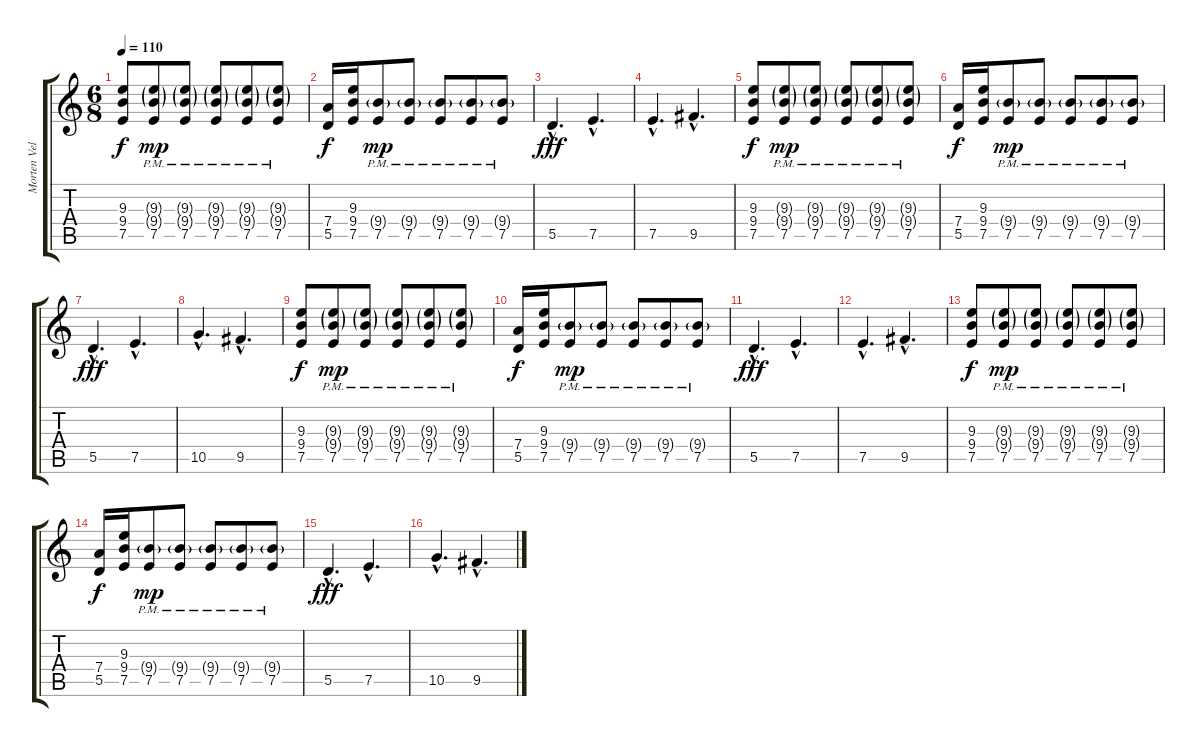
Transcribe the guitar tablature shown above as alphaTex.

\track ("Morten Veland(the god)" "Morten Vel") {instrument distortionguitar}
\staff {score tabs}
\tuning (E4 B3 G3 D3 A2 E2) {hide}
\ts (6 8)
\tempo 110
\clef g2
\ks c
(9.3 9.4 7.5).8{dy f instrument distortionguitar} (9.3{g pm} 9.4{g pm} 7.5{pm}).8{dy mp} (9.3{g pm} 9.4{g pm} 7.5{pm}).8 (9.3{g pm} 9.4{g pm} 7.5{pm}).8 (9.3{g pm} 9.4{g pm} 7.5{pm}).8 (9.3{g pm} 9.4{g pm} 7.5{pm}).8 |
(7.4 5.5).16{dy f} (9.3 9.4 7.5).16 (9.4{g pm} 7.5{pm}).8{dy mp} (9.4{g pm} 7.5{pm}).8 (9.4{g pm} 7.5{pm}).8 (9.4{g pm} 7.5{pm}).8 (9.4{g pm} 7.5{pm}).8 |
5.5{hac}.4{d dy fff} 7.5{hac}.4{d} |
7.5{hac}.4{d} 9.5{hac}.4{d} |
(9.3 9.4 7.5).8{dy f} (9.3{g pm} 9.4{g pm} 7.5{pm}).8{dy mp} (9.3{g pm} 9.4{g pm} 7.5{pm}).8 (9.3{g pm} 9.4{g pm} 7.5{pm}).8 (9.3{g pm} 9.4{g pm} 7.5{pm}).8 (9.3{g pm} 9.4{g pm} 7.5{pm}).8 |
(7.4 5.5).16{dy f} (9.3 9.4 7.5).16 (9.4{g pm} 7.5{pm}).8{dy mp} (9.4{g pm} 7.5{pm}).8 (9.4{g pm} 7.5{pm}).8 (9.4{g pm} 7.5{pm}).8 (9.4{g pm} 7.5{pm}).8 |
5.5{hac}.4{d dy fff} 7.5{hac}.4{d} |
10.5{hac}.4{d} 9.5{hac}.4{d} |
(9.3 9.4 7.5).8{dy f} (9.3{g pm} 9.4{g pm} 7.5{pm}).8{dy mp} (9.3{g pm} 9.4{g pm} 7.5{pm}).8 (9.3{g pm} 9.4{g pm} 7.5{pm}).8 (9.3{g pm} 9.4{g pm} 7.5{pm}).8 (9.3{g pm} 9.4{g pm} 7.5{pm}).8 |
(7.4 5.5).16{dy f} (9.3 9.4 7.5).16 (9.4{g pm} 7.5{pm}).8{dy mp} (9.4{g pm} 7.5{pm}).8 (9.4{g pm} 7.5{pm}).8 (9.4{g pm} 7.5{pm}).8 (9.4{g pm} 7.5{pm}).8 |
5.5{hac}.4{d dy fff} 7.5{hac}.4{d} |
7.5{hac}.4{d} 9.5{hac}.4{d} |
(9.3 9.4 7.5).8{dy f} (9.3{g pm} 9.4{g pm} 7.5{pm}).8{dy mp} (9.3{g pm} 9.4{g pm} 7.5{pm}).8 (9.3{g pm} 9.4{g pm} 7.5{pm}).8 (9.3{g pm} 9.4{g pm} 7.5{pm}).8 (9.3{g pm} 9.4{g pm} 7.5{pm}).8 |
(7.4 5.5).16{dy f} (9.3 9.4 7.5).16 (9.4{g pm} 7.5{pm}).8{dy mp} (9.4{g pm} 7.5{pm}).8 (9.4{g pm} 7.5{pm}).8 (9.4{g pm} 7.5{pm}).8 (9.4{g pm} 7.5{pm}).8 |
5.5{hac}.4{d dy fff} 7.5{hac}.4{d} |
10.5{hac}.4{d} 9.5{hac}.4{d}
